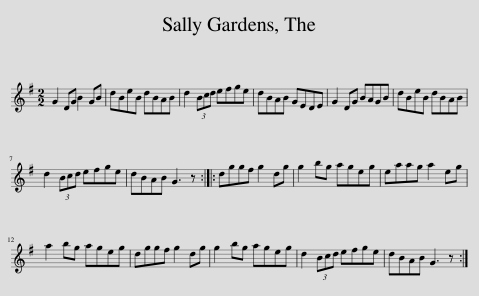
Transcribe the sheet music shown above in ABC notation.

X:1
L:1/8
M:2/2
I:linebreak $
K:G
V:1 treble
V:1
 G2 DG B2 GB | dBeB dBAB | d2 (3Bcd efge | dBAB GEDE | G2 DG BAGB | %5
 dBeB dBAB |$ d2 (3Bcd efge | dBAB G3 z :: dggf g2 dg | g2 bg ageg | %10
 eaag a2 eg |$ a2 bg ageg | dggf g2 dg | g2 bg ageg | d2 (3Bcd efge | %15
 dBAB G3 z :| %16
